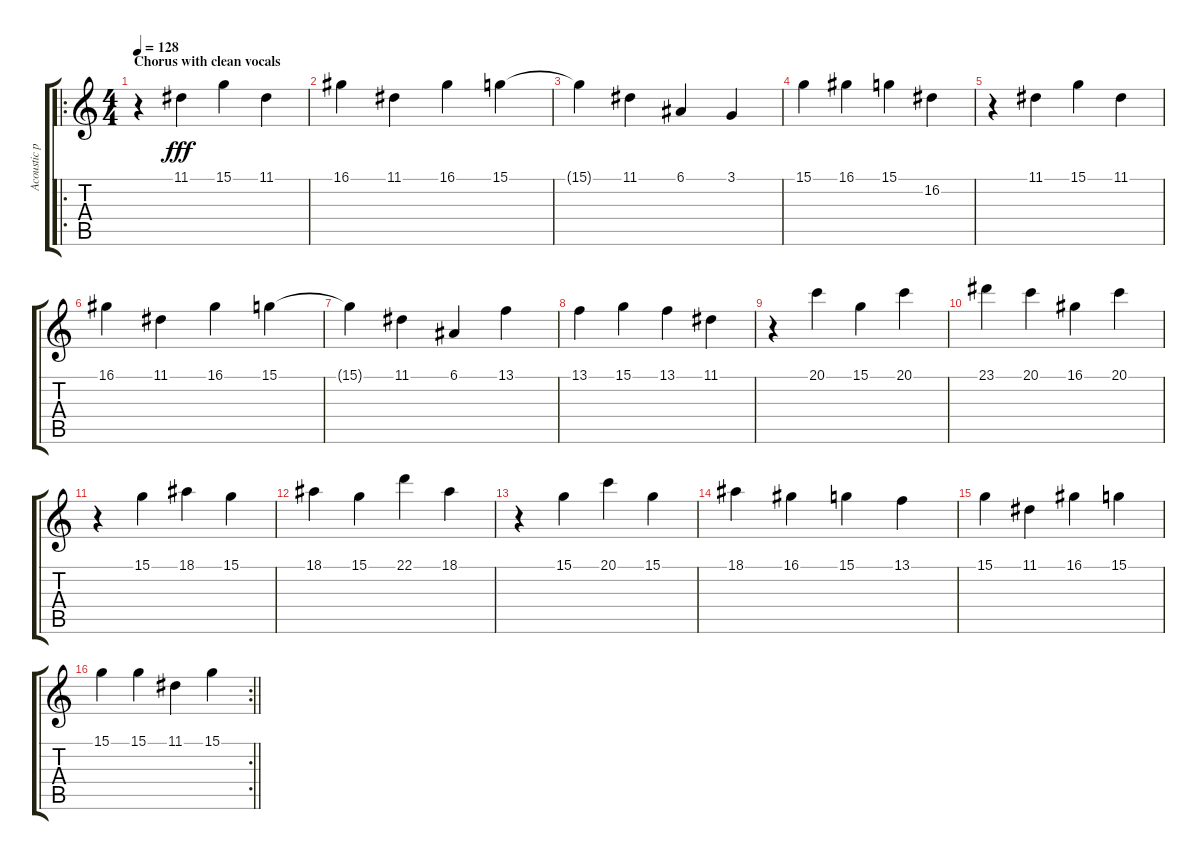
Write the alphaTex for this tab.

\track ("Acoustic piano" "Acoustic p") {instrument acousticgrandpiano}
\staff {score tabs}
\tuning (E4 B3 G3 D3 A2 E2) {hide}
\ro
\ts (4 4)
\section ("" "Chorus with clean vocals")
\tempo 128
\clef g2
\ks c
r.4{dy fff} 11.1.4 15.1.4 11.1.4 |
16.1.4 11.1.4 16.1.4 15.1.4 |
15.1{t}.4 11.1.4 6.1.4 3.1.4 |
15.1.4 16.1.4 15.1.4 16.2.4 |
r.4 11.1.4 15.1.4 11.1.4 |
16.1.4 11.1.4 16.1.4 15.1.4 |
15.1{t}.4 11.1.4 6.1.4 13.1.4 |
13.1.4 15.1.4 13.1.4 11.1.4 |
r.4 20.1.4 15.1.4 20.1.4 |
23.1.4 20.1.4 16.1.4 20.1.4 |
r.4 15.1.4 18.1.4 15.1.4 |
18.1.4 15.1.4 22.1.4 18.1.4 |
r.4 15.1.4 20.1.4 15.1.4 |
18.1.4 16.1.4 15.1.4 13.1.4 |
15.1.4 11.1.4 16.1.4 15.1.4 |
\rc 2
\barLineRight lightlight
15.1.4 15.1.4 11.1.4 15.1.4
